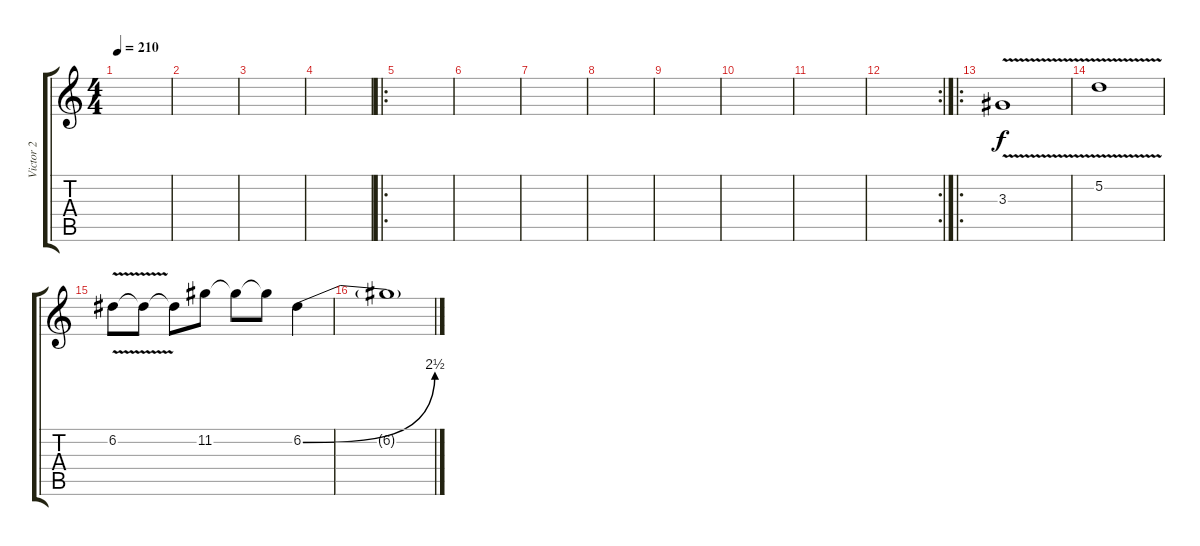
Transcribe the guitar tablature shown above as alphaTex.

\track ("Victor 2" "Victor 2") {instrument overdrivenguitar}
\staff {score tabs}
\tuning (D4 A3 F3 C3 G2 D2) {hide}
\ts (4 4)
\tempo 210
\clef g2
\ks c
|
|
|
|
\ro
|
|
|
|
|
|
|
\rc 2
|
\ro
3.3{v}.1 |
5.2{v}.1 |
6.2{v}.8 6.2{t}.8 6.2{t}.8 11.2.8 11.2{t}.8 11.2{t}.8 6.2{be (bend 0 0 60 10)}.4 |
6.2{t}.1
